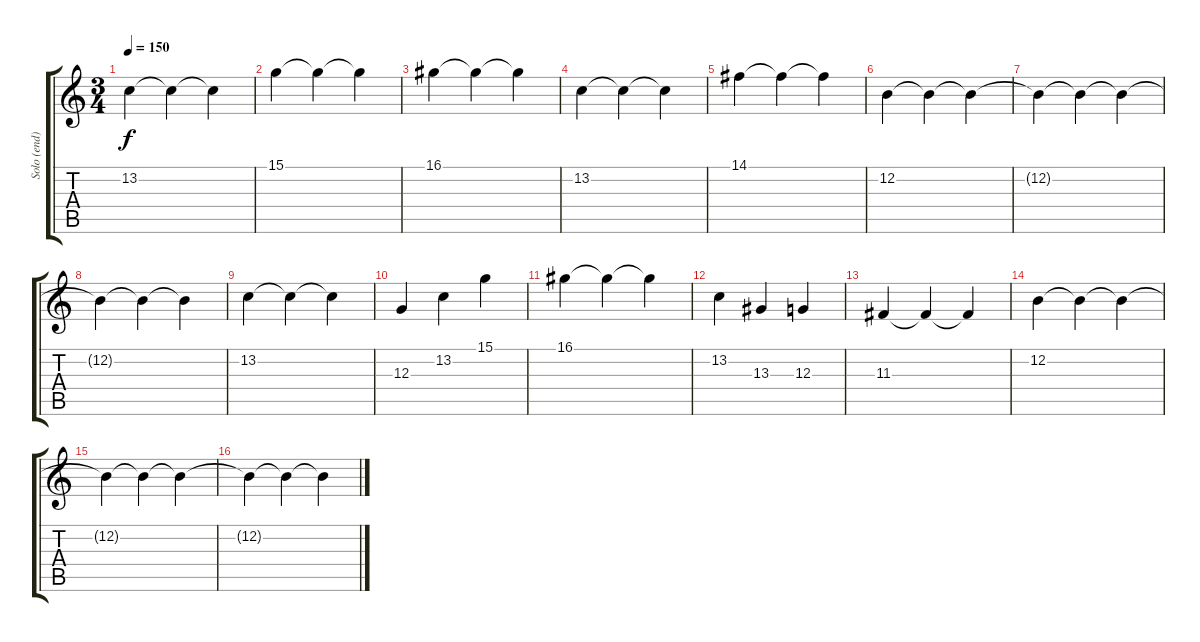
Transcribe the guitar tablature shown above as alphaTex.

\track ("Solo (end)" "Solo (end)") {instrument tremolostrings}
\staff {score tabs}
\tuning (E4 B3 G3 D3 A2 E2) {hide}
\ts (3 4)
\tempo 150
\clef g2
\ks c
13.2.4{dy f} 13.2{t}.4 13.2{t}.4 |
15.1.4 15.1{t}.4 15.1{t}.4 |
16.1.4 16.1{t}.4 16.1{t}.4 |
13.2.4 13.2{t}.4 13.2{t}.4 |
14.1.4 14.1{t}.4 14.1{t}.4 |
12.2.4 12.2{t}.4 12.2{t}.4 |
12.2{t}.4 12.2{t}.4 12.2{t}.4 |
12.2{t}.4 12.2{t}.4 12.2{t}.4 |
13.2.4 13.2{t}.4 13.2{t}.4 |
12.3.4 13.2.4 15.1.4 |
16.1.4 16.1{t}.4 16.1{t}.4 |
13.2.4 13.3.4 12.3.4 |
11.3.4 11.3{t}.4 11.3{t}.4 |
12.2.4 12.2{t}.4 12.2{t}.4 |
12.2{t}.4 12.2{t}.4 12.2{t}.4 |
12.2{t}.4 12.2{t}.4 12.2{t}.4
